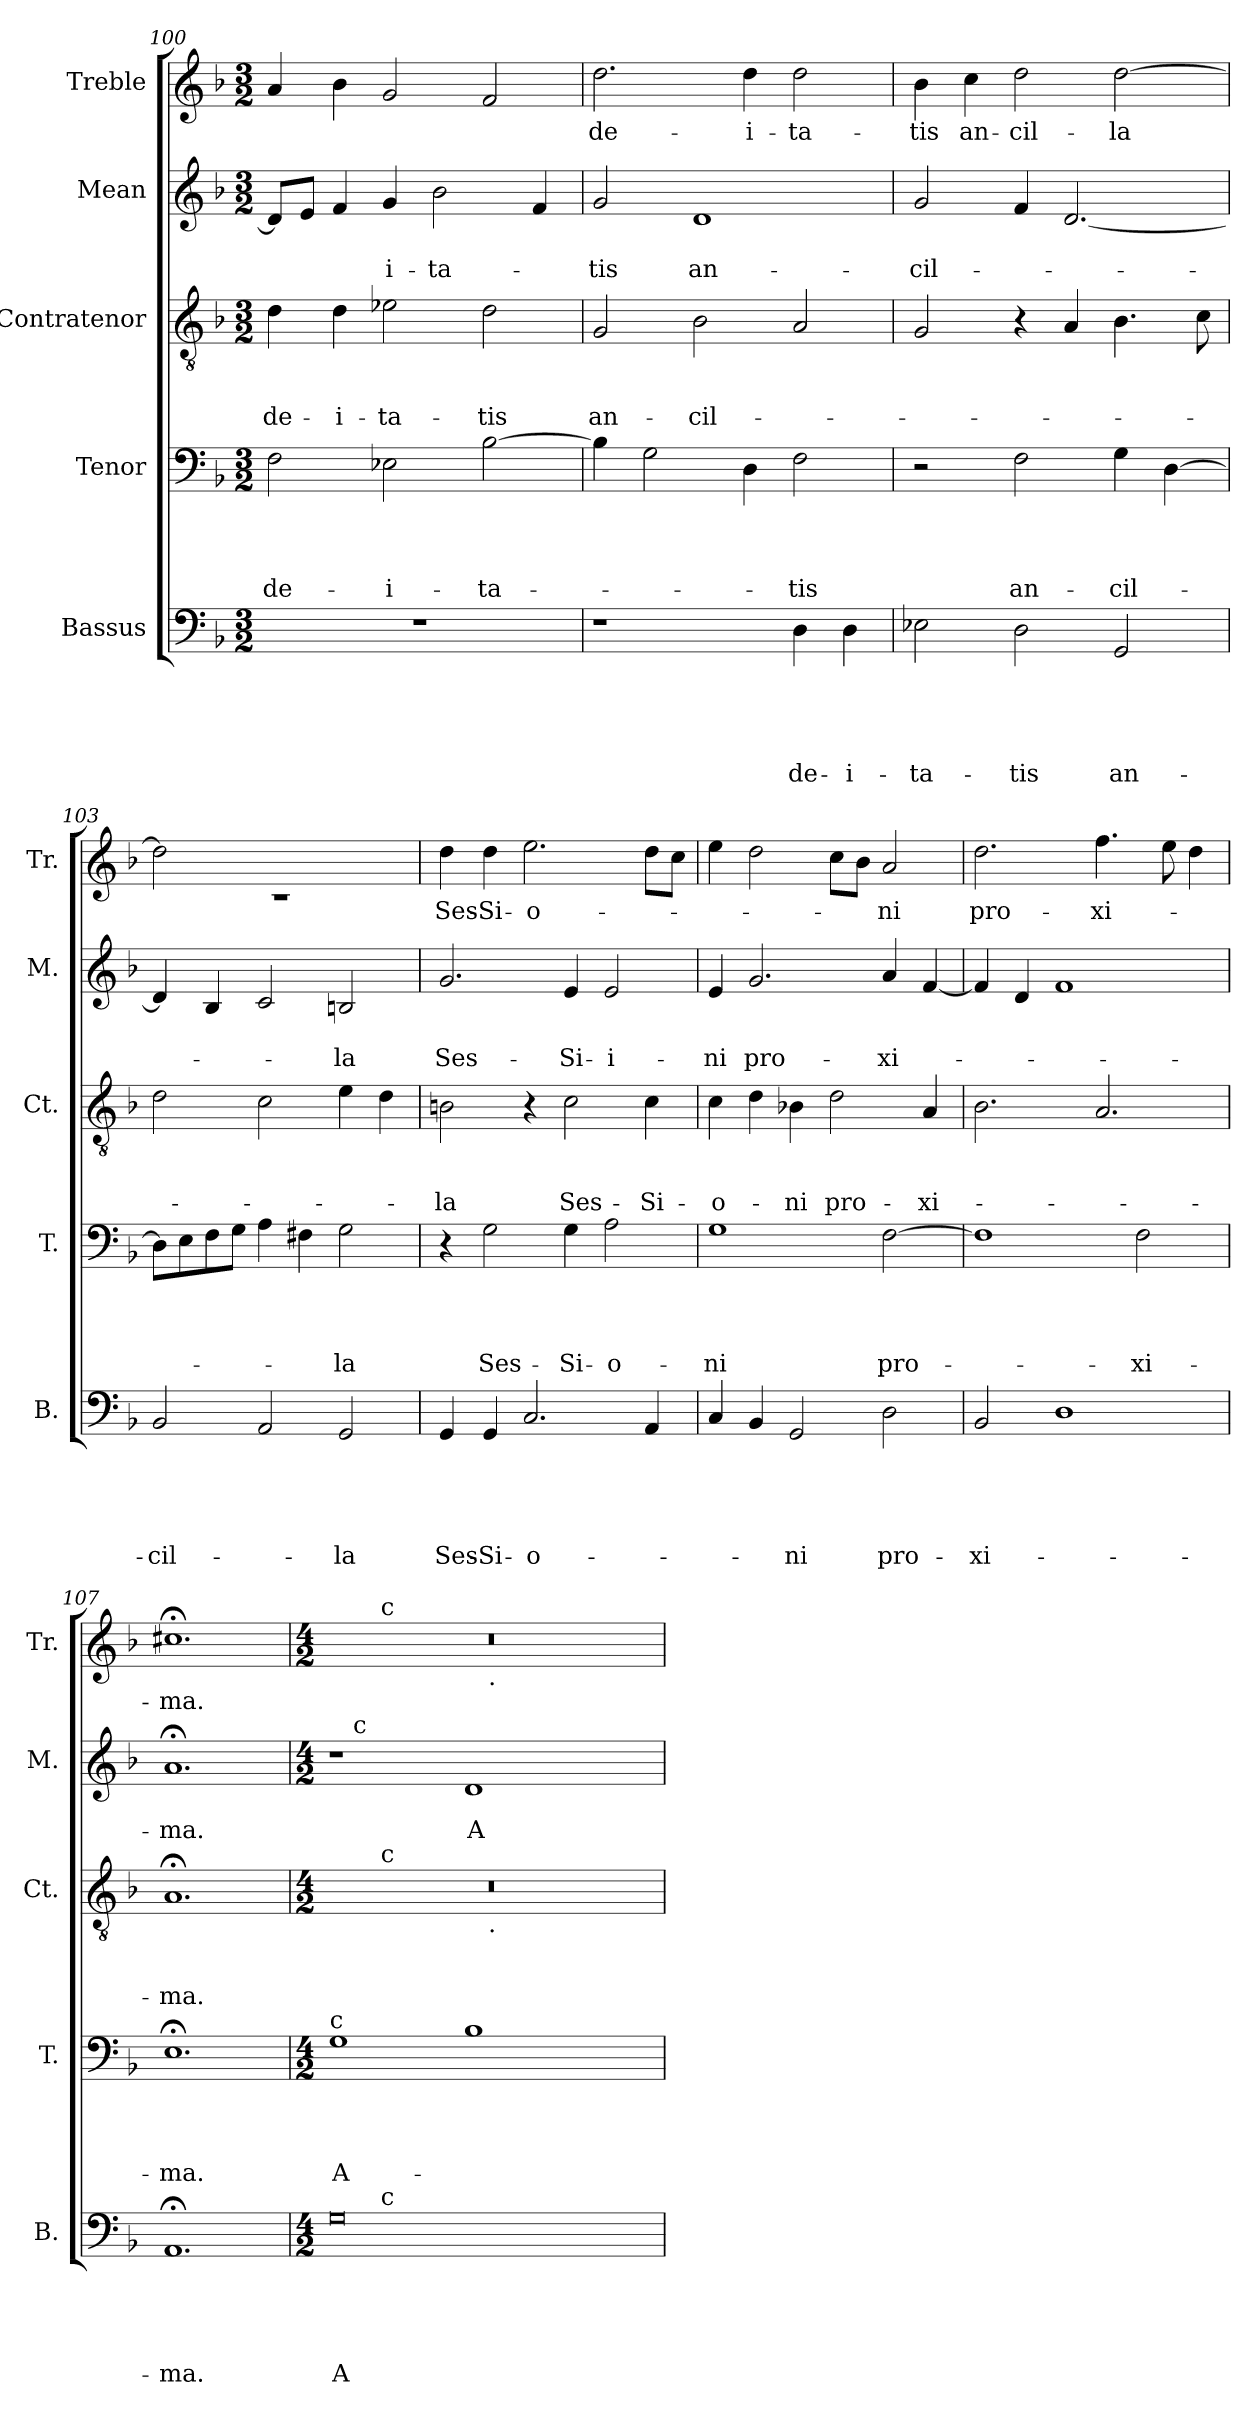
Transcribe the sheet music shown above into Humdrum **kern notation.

**kern	**text	**text	**text	**text	**text	**kern	**text	**text	**text	**text	**kern	**text	**text	**text	**kern	**text	**text	**kern	**text
*part5	*part5	*part5	*part5	*part5	*part5	*part4	*part4	*part4	*part4	*part4	*part3	*part3	*part3	*part3	*part2	*part2	*part2	*part1	*part1
*staff5	*staff5	*staff5	*staff5	*staff5	*staff5	*staff4	*staff4	*staff4	*staff4	*staff4	*staff3	*staff3	*staff3	*staff3	*staff2	*staff2	*staff2	*staff1	*staff1
*I"Bassus	*	*	*	*	*	*I"Tenor	*	*	*	*	*I"Contratenor	*	*	*	*I"Mean	*	*	*I"Treble	*
*I'B.	*	*	*	*	*	*I'T.	*	*	*	*	*I'Ct.	*	*	*	*I'M.	*	*	*I'Tr.	*
!!LO:LB:g=z
*clefF4	*	*	*	*	*	*clefF4	*	*	*	*	*clefGv2	*	*	*	*clefG2	*	*	*clefG2	*
*k[b-]	*	*	*	*	*	*k[b-]	*	*	*	*	*k[b-]	*	*	*	*k[b-]	*	*	*k[b-]	*
*F:	*	*	*	*	*	*F:	*	*	*	*	*F:	*	*	*	*F:	*	*	*F:	*
*M3/2	*	*	*	*	*	*M3/2	*	*	*	*	*M3/2	*	*	*	*M3/2	*	*	*M3/2	*
=100	=100	=100	=100	=100	=100	=100	=100	=100	=100	=100	=100	=100	=100	=100	=100	=100	=100	=100	=100
!LO:N:vis=1	!	!	!	!	!	!	!	!	!	!LO:LY:b	!	!	!	!LO:LY:b	!	!	!	!	!
1.r	.	.	.	.	.	2F\	.	.	.	de-	4d\	.	.	de-	8d/L]	.	.	4a/	.
.	.	.	.	.	.	.	.	.	.	.	.	.	.	.	8e/J	.	.	.	.
!	!	!	!	!	!	!	!	!	!	!	!	!	!	!LO:LY:b	!	!	!	!	!
.	.	.	.	.	.	.	.	.	.	.	4d\	.	.	-i-	4f/	.	.	4b-\	.
!	!	!	!	!	!	!	!	!	!	!LO:LY:b	!	!	!	!LO:LY:b	!	!	!LO:LY:b	!	!
.	.	.	.	.	.	2E-X\	.	.	.	-i-	2e-X\	.	.	-ta-	4g/	.	-i-	2g/	.
!	!	!	!	!	!	!	!	!	!	!	!	!	!	!	!	!	!LO:LY:b	!	!
.	.	.	.	.	.	.	.	.	.	.	.	.	.	.	2b-\	.	-ta-	.	.
!	!	!	!	!	!	!	!	!	!	!LO:LY:b	!	!	!	!LO:LY:b	!	!	!	!	!
.	.	.	.	.	.	[>2B-\	.	.	.	-ta-	2d\	.	.	-tis	.	.	.	2f/	.
.	.	.	.	.	.	.	.	.	.	.	.	.	.	.	4f/	.	.	.	.
=101	=101	=101	=101	=101	=101	=101	=101	=101	=101	=101	=101	=101	=101	=101	=101	=101	=101	=101	=101
!	!	!	!	!	!	!	!	!	!	!	!	!	!	!LO:LY:b	!	!	!LO:LY:b	!	!LO:LY:b
1r	.	.	.	.	.	4B-\]	.	.	.	.	2G/	.	.	an-	2g/	.	-tis	2.dd\	de-
.	.	.	.	.	.	2G\	.	.	.	.	.	.	.	.	.	.	.	.	.
!	!	!	!	!	!	!	!	!	!	!	!	!	!	!LO:LY:b	!	!	!LO:LY:b	!	!
.	.	.	.	.	.	.	.	.	.	.	2B-\	.	.	-cil-	1d	.	an-	.	.
!	!	!	!	!	!	!	!	!	!	!	!	!	!	!	!	!	!	!	!LO:LY:b
.	.	.	.	.	.	4D\	.	.	.	.	.	.	.	.	.	.	.	4dd\	-i-
!	!	!	!	!	!LO:LY:b	!	!	!	!	!LO:LY:b	!	!	!	!	!	!	!	!	!LO:LY:b
4D\	.	.	.	.	de-	2F\	.	.	.	-tis	2A/	.	.	.	.	.	.	2dd\	-ta-
!	!	!	!	!	!LO:LY:b	!	!	!	!	!	!	!	!	!	!	!	!	!	!
4D\	.	.	.	.	-i-	.	.	.	.	.	.	.	.	.	.	.	.	.	.
=102	=102	=102	=102	=102	=102	=102	=102	=102	=102	=102	=102	=102	=102	=102	=102	=102	=102	=102	=102
!	!	!	!	!	!LO:LY:b	!	!	!	!	!	!	!	!	!	!	!	!LO:LY:b	!	!LO:LY:b
2E-X\	.	.	.	.	-ta-	2r	.	.	.	.	2G/	.	.	.	2g/	.	-cil-	4b-\	-tis
!	!	!	!	!	!	!	!	!	!	!	!	!	!	!	!	!	!	!	!LO:LY:b
.	.	.	.	.	.	.	.	.	.	.	.	.	.	.	.	.	.	4cc\	an-
!	!	!	!	!	!LO:LY:b	!	!	!	!	!LO:LY:b	!	!	!	!	!	!	!	!	!LO:LY:b
2D\	.	.	.	.	-tis	2F\	.	.	.	an-	4r	.	.	.	4f/	.	.	2dd\	-cil-
.	.	.	.	.	.	.	.	.	.	.	4A/	.	.	.	[<2.d/	.	.	.	.
!	!	!	!	!	!LO:LY:b	!	!	!	!	!LO:LY:b	!	!	!	!	!	!	!	!	!LO:LY:b
2GG/	.	.	.	.	an-	4G\	.	.	.	-cil-	4.B-\	.	.	.	.	.	.	[>2dd\	-la
.	.	.	.	.	.	[>4D\	.	.	.	.	.	.	.	.	.	.	.	.	.
.	.	.	.	.	.	.	.	.	.	.	8c\	.	.	.	.	.	.	.	.
=103	=103	=103	=103	=103	=103	=103	=103	=103	=103	=103	=103	=103	=103	=103	=103	=103	=103	=103	=103
*	*	*	*	*	*	*	*	*	*	*	*	*	*	*	*	*	*	*^	*
!	!	!	!	!	!LO:LY:b	!	!	!	!	!	!	!	!	!	!	!	!	!	!LO:N:vis=1	!
2BB-/	.	.	.	.	-cil-	8D\L]	.	.	.	.	2d\	.	.	.	4d/]	.	.	2dd\]	1.rc	.
.	.	.	.	.	.	8E\	.	.	.	.	.	.	.	.	.	.	.	.	.	.
.	.	.	.	.	.	8F\	.	.	.	.	.	.	.	.	4B-/	.	.	.	.	.
.	.	.	.	.	.	8G\J	.	.	.	.	.	.	.	.	.	.	.	.	.	.
2AA/	.	.	.	.	.	4A\	.	.	.	.	2c\	.	.	.	2c/	.	.	1ryy	.	.
.	.	.	.	.	.	4F#\	.	.	.	.	.	.	.	.	.	.	.	.	.	.
!	!	!	!	!	!LO:LY:b	!	!	!	!	!LO:LY:b	!	!	!	!	!	!	!LO:LY:b	!	!	!
2GG/	.	.	.	.	-la	2G\	.	.	.	-la	4e\	.	.	.	2Bn/	.	-la	.	.	.
.	.	.	.	.	.	.	.	.	.	.	4d\	.	.	.	.	.	.	.	.	.
*	*	*	*	*	*	*	*	*	*	*	*	*	*	*	*	*	*	*v	*v	*
!!LO:PB:g=z
=104	=104	=104	=104	=104	=104	=104	=104	=104	=104	=104	=104	=104	=104	=104	=104	=104	=104	=104	=104
!	!	!	!	!	!LO:LY:b	!	!	!	!	!	!	!	!	!LO:LY:b	!	!	!LO:LY:b	!	!LO:LY:b
4GG/	.	.	.	.	Ses-	4r	.	.	.	.	2Bn\	.	.	-la	2.g/	.	Ses-	4dd\	Ses-
!	!	!	!	!	!LO:LY:b	!	!	!	!	!LO:LY:b	!	!	!	!	!	!	!	!	!LO:LY:b
4GG/	.	.	.	.	-Si-	2G\	.	.	.	Ses-	.	.	.	.	.	.	.	4dd\	-Si-
!	!	!	!	!	!LO:LY:b	!	!	!	!	!	!	!	!	!	!	!	!	!	!LO:LY:b
2.C/	.	.	.	.	-o-	.	.	.	.	.	4r	.	.	.	.	.	.	2.ee\	-o-
!	!	!	!	!	!	!	!	!	!	!LO:LY:b	!	!	!	!LO:LY:b	!	!	!LO:LY:b	!	!
.	.	.	.	.	.	4G\	.	.	.	-Si-	2c\	.	.	Ses-	4e/	.	-Si-	.	.
!	!	!	!	!	!	!	!	!	!	!LO:LY:b	!	!	!	!	!	!	!LO:LY:b	!	!
.	.	.	.	.	.	2A\	.	.	.	-o-	.	.	.	.	2e/	.	-i-	.	.
!	!	!	!	!	!	!	!	!	!	!	!	!	!	!LO:LY:b	!	!	!	!	!
4AA/	.	.	.	.	.	.	.	.	.	.	4c\	.	.	-Si-	.	.	.	8dd\L	.
.	.	.	.	.	.	.	.	.	.	.	.	.	.	.	.	.	.	8cc\J	.
=105	=105	=105	=105	=105	=105	=105	=105	=105	=105	=105	=105	=105	=105	=105	=105	=105	=105	=105	=105
!	!	!	!	!	!	!	!	!	!	!LO:LY:b	!	!	!	!LO:LY:b	!	!	!LO:LY:b	!	!
4C/	.	.	.	.	.	1G	.	.	.	-ni	4c\	.	.	-o-	4e/	.	-ni	4ee\	.
!	!	!	!	!	!	!	!	!	!	!	!	!	!	!	!	!	!LO:LY:b	!	!
4BB-/	.	.	.	.	.	.	.	.	.	.	4d\	.	.	.	2.g/	.	pro-	2dd\	.
!	!	!	!	!	!LO:LY:b	!	!	!	!	!	!	!	!	!LO:LY:b	!	!	!	!	!
2GG/	.	.	.	.	-ni	.	.	.	.	.	4B-X\	.	.	-ni	.	.	.	.	.
!	!	!	!	!	!	!	!	!	!	!	!	!	!	!LO:LY:b	!	!	!	!	!
.	.	.	.	.	.	.	.	.	.	.	2d\	.	.	pro-	.	.	.	8cc\L	.
.	.	.	.	.	.	.	.	.	.	.	.	.	.	.	.	.	.	8b-\J	.
!	!	!	!	!	!LO:LY:b	!	!	!	!	!LO:LY:b	!	!	!	!	!	!	!LO:LY:b	!	!LO:LY:b
2D\	.	.	.	.	pro-	[>2F\	.	.	.	pro-	.	.	.	.	4a/	.	-xi-	2a/	-ni
!	!	!	!	!	!	!	!	!	!	!	!	!	!	!LO:LY:b	!	!	!	!	!
.	.	.	.	.	.	.	.	.	.	.	4A/	.	.	-xi-	[<4f/	.	.	.	.
=106	=106	=106	=106	=106	=106	=106	=106	=106	=106	=106	=106	=106	=106	=106	=106	=106	=106	=106	=106
!	!	!	!	!	!LO:LY:b	!	!	!	!	!	!	!	!	!	!	!	!	!	!LO:LY:b
2BB-/	.	.	.	.	-xi-	1F]	.	.	.	.	2.B-\	.	.	.	4f/]	.	.	2.dd\	pro-
.	.	.	.	.	.	.	.	.	.	.	.	.	.	.	4d/	.	.	.	.
1D	.	.	.	.	.	.	.	.	.	.	.	.	.	.	1f	.	.	.	.
!	!	!	!	!	!	!	!	!	!	!	!	!	!	!	!	!	!	!	!LO:LY:b
.	.	.	.	.	.	.	.	.	.	.	2.A/	.	.	.	.	.	.	4.ff\	-xi-
!	!	!	!	!	!	!	!	!	!	!LO:LY:b	!	!	!	!	!	!	!	!	!
.	.	.	.	.	.	2F\	.	.	.	-xi-	.	.	.	.	.	.	.	.	.
.	.	.	.	.	.	.	.	.	.	.	.	.	.	.	.	.	.	8ee\	.
.	.	.	.	.	.	.	.	.	.	.	.	.	.	.	.	.	.	4dd\	.
=107	=107	=107	=107	=107	=107	=107	=107	=107	=107	=107	=107	=107	=107	=107	=107	=107	=107	=107	=107
!	!	!	!	!	!LO:LY:b	!	!	!	!	!LO:LY:b	!	!	!	!LO:LY:b	!	!	!LO:LY:b	!	!LO:LY:b
1.AA;	.	.	.	.	-ma.	1.E;<	.	.	.	-ma.	1.A;	.	.	-ma.	1.a;	.	-ma.	1.cc#X;<	-ma.
!!LO:LB:g=z
=108	=108	=108	=108	=108	=108	=108	=108	=108	=108	=108	=108	=108	=108	=108	=108	=108	=108	=108	=108
*M4/2	*	*	*	*	*	*M4/2	*	*	*	*	*M4/2	*	*	*	*M4/2	*	*	*M4/2	*
!	!	!	!	!	!	!LO:TX:a:t=c	!	!	!	!	!	!	!	!	!	!	!	!	!
!	!	!	!	!	!LO:LY:b:rj	!	!	!	!	!LO:LY:b	!	!	!	!	!	!	!	!	!
*^	*	*	*	*	*	*	*	*	*	*	*^	*	*	*	*^	*	*	*^	*
*	*	*	*	*	*	*	*	*	*	*	*	*	*^	*	*	*	*	*	*	*	*	*^	*
0G	8..ryy	.	.	.	.	A-	1G	.	.	.	A-	0r	8..ryy	1ryy	.	.	.	1r	16.ryy	.	.	0r	8..ryy	1ryy	.
!	!	!	!	!	!	!	!	!	!	!	!	!	!	!	!	!	!	!	!LO:TX:a:t=c	!	!	!	!	!	!
.	.	.	.	.	.	.	.	.	.	.	.	.	.	.	.	.	.	.	1ryy	.	.	.	.	.	.
!	!	!	!	!	!	!	!	!	!	!	!	!	!	!	!	!	!	!	!	!	!	!	!LO:TX:a:t=c	!	!
!	!	!	!	!	!	!	!	!	!	!	!	!	!LO:TX:a:t=c	!	!	!	!	!	!	!	!	!	!	!	!
!	!LO:TX:a:t=c	!	!	!	!	!	!	!	!	!	!	!	!	!	!	!	!	!	!	!	!	!	!	!	!
.	1ryy	.	.	.	.	.	.	.	.	.	.	.	1ryy	.	.	.	.	.	.	.	.	.	1ryy	.	.
!	!	!	!	!	!	!	!	!	!	!	!	!	!	!	!	!	!	!	!	!	!LO:LY:b	!	!	!	!
.	.	.	.	.	.	.	1B-	.	.	.	.	.	.	16.ryy	.	.	.	1d	.	.	A-	.	.	16.ryy	.
!	!	!	!	!	!	!	!	!	!	!	!	!	!	!	!	!	!	!	!	!	!	!	!	!LO:TX:b:t=.	!
!	!	!	!	!	!	!	!	!	!	!	!	!	!	!LO:TX:b:t=.	!	!	!	!	!	!	!	!	!	!	!
.	.	.	.	.	.	.	.	.	.	.	.	.	.	2ryy	.	.	.	.	2ryy	.	.	.	.	2ryy	.
.	2ryy	.	.	.	.	.	.	.	.	.	.	.	2ryy	.	.	.	.	.	.	.	.	.	2ryy	.	.
.	.	.	.	.	.	.	.	.	.	.	.	.	.	4ryy	.	.	.	.	4ryy	.	.	.	.	4ryy	.
.	4ryy	.	.	.	.	.	.	.	.	.	.	.	4ryy	.	.	.	.	.	.	.	.	.	4ryy	.	.
.	.	.	.	.	.	.	.	.	.	.	.	.	.	8ryy	.	.	.	.	8ryy	.	.	.	.	8ryy	.
.	32ryy	.	.	.	.	.	.	.	.	.	.	.	32ryy	32ryy	.	.	.	.	32ryy	.	.	.	32ryy	32ryy	.
*	*	*	*	*	*	*	*	*	*	*	*	*v	*v	*v	*	*	*	*	*	*	*	*v	*v	*v	*
*v	*v	*	*	*	*	*	*	*	*	*	*	*	*	*	*	*v	*v	*	*	*	*
=	=	=	=	=	=	=	=	=	=	=	=	=	=	=	=	=	=	=	=
*-	*-	*-	*-	*-	*-	*-	*-	*-	*-	*-	*-	*-	*-	*-	*-	*-	*-	*-	*-
